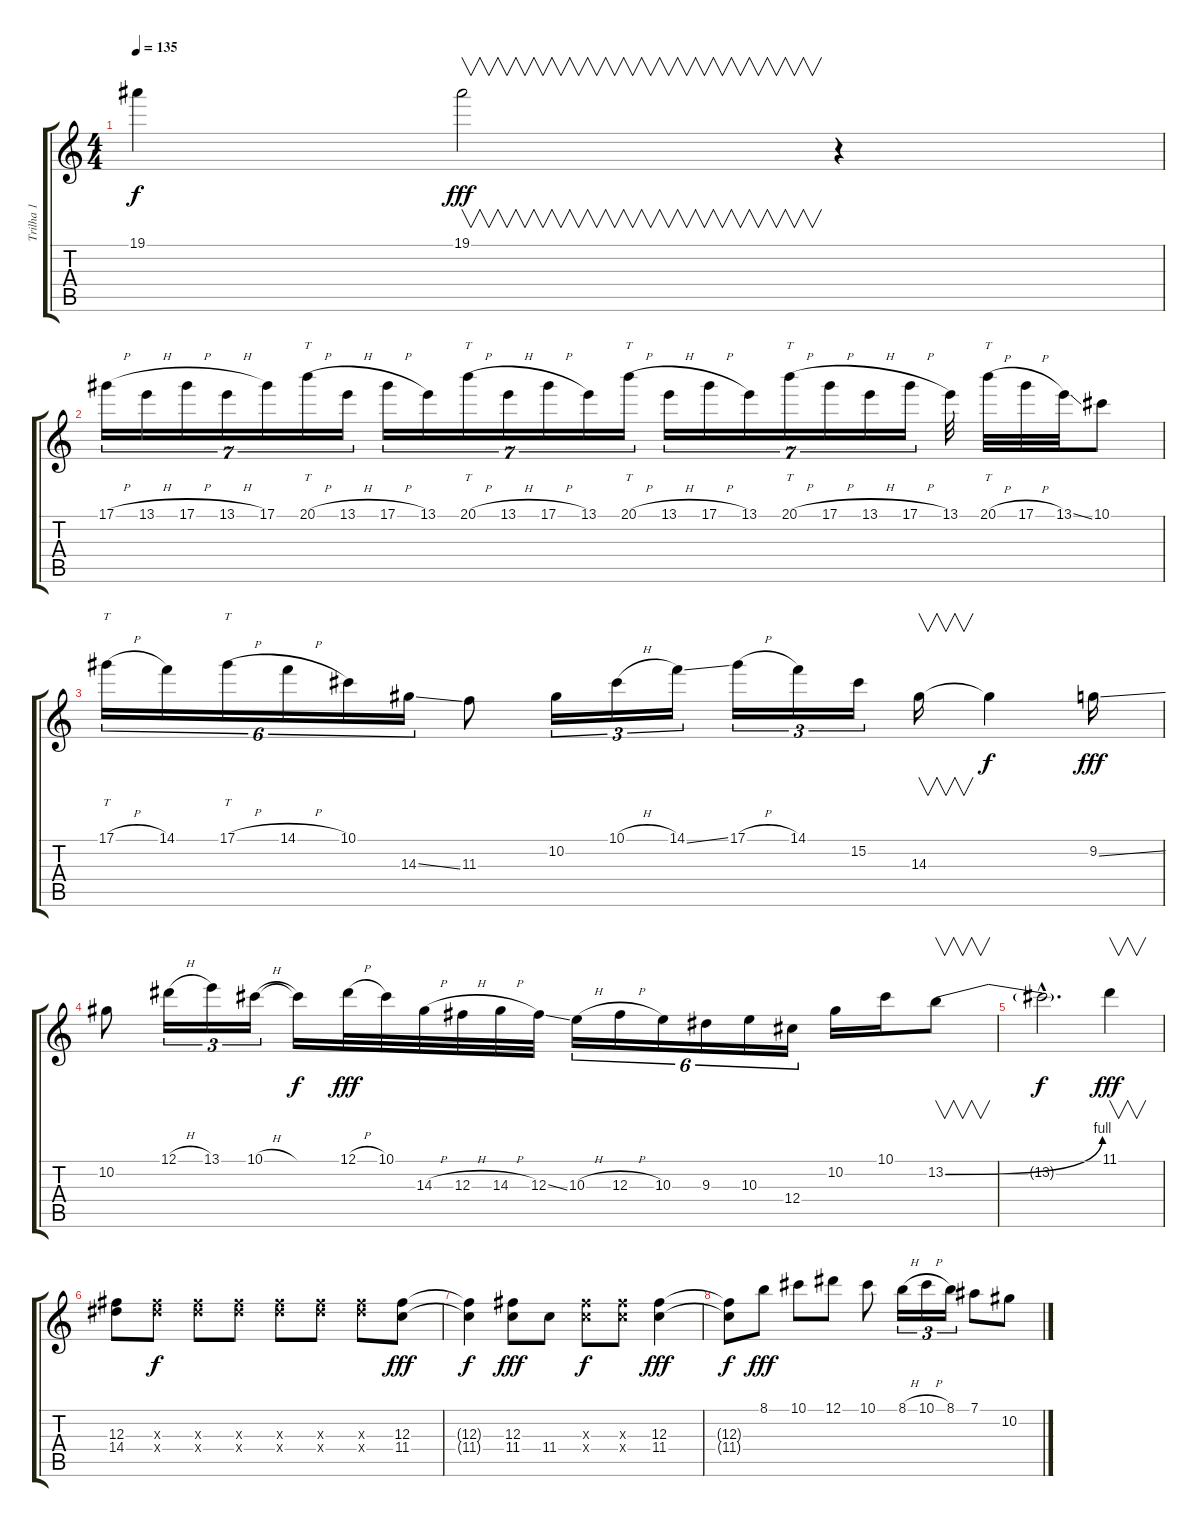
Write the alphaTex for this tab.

\track ("Trilha 1" "Trilha 1") {instrument overdrivenguitar}
\staff {score tabs}
\tuning (Eb4 Bb3 Gb3 Db3 Ab2 Eb2) {hide}
\ts (4 4)
\tempo 135
\clef g2
\ks c
19.1{t}.4{dy f} 19.1.2{v dy fff} r.4 |
17.1{h}.16{tu (7 4)} 13.1{h}.16{tu (7 4)} 17.1{h}.16{tu (7 4)} 13.1{h}.16{tu (7 4)} 17.1.16{tu (7 4)} 20.1{h}.16{tt tu (7 4)} 13.1{h}.16{tu (7 4)} 17.1{h}.16{tu (7 4)} 13.1.16{tu (7 4)} 20.1{h}.16{tt tu (7 4)} 13.1{h}.16{tu (7 4)} 17.1{h}.16{tu (7 4)} 13.1.16{tu (7 4)} 20.1{h}.16{tt tu (7 4)} 13.1{h}.16{tu (7 4)} 17.1{h}.16{tu (7 4)} 13.1.16{tu (7 4)} 20.1{h}.16{tt tu (7 4)} 17.1{h}.16{tu (7 4)} 13.1{h}.16{tu (7 4)} 17.1{h}.16{tu (7 4)} 13.1.32 20.1{h}.32{tt} 17.1{h}.32 13.1{ss}.32 10.1.8 |
17.1{h}.16{tt tu (6 4)} 14.1.16{tu (6 4)} 17.1{h}.16{tt tu (6 4)} 14.1{h}.16{tu (6 4)} 10.1.16{tu (6 4)} 14.3{ss}.16{tu (6 4)} 11.3.8 10.2.16{tu (3 2)} 10.1{h}.16{tu (3 2)} 14.1{ss}.16{tu (3 2)} 17.1{h}.16{tu (3 2)} 14.1.16{tu (3 2)} 15.2.16{tu (3 2)} 14.3.16{v} 14.3{t}.4{dy f} 9.2{ss}.16{dy fff} |
10.2.8 12.1{h}.16{tu (3 2)} 13.1.16{tu (3 2)} 10.1{h}.16{tu (3 2)} 10.1{t}.16{dy f} 12.1{h}.32{dy fff} 10.1.32 14.3{h}.32 12.3{h}.32 14.3{h}.32 12.3{ss}.32 10.3{h}.16{tu (6 4)} 12.3{h}.16{tu (6 4)} 10.3.16{tu (6 4)} 9.3.16{tu (6 4)} 10.3.16{tu (6 4)} 12.4.16{tu (6 4)} 10.2.16 10.1.16 13.2{be (bend 0 0 60 4)}.8{v} |
13.2{hac t}.2{d dy f} 11.1.4{v dy fff} |
(12.3 14.4).8 (12.3{x} 14.4{x}).8{dy f} (12.3{x} 14.4{x}).8 (12.3{x} 14.4{x}).8 (12.3{x} 14.4{x}).8 (12.3{x} 14.4{x}).8 (12.3{x} 14.4{x}).8 (12.3 11.4).8{dy fff} |
(12.3{t} 11.4{t}).4{dy f} (12.3 11.4).8{dy fff} 11.4.8 (12.3{x} 11.4{x}).8{dy f} (12.3{x} 11.4{x}).8 (12.3 11.4).4{dy fff} |
(12.3{t} 11.4{t}).8{dy f} 8.1.8{dy fff} 10.1.8 12.1.8 10.1.8 8.1{h}.16{tu (3 2)} 10.1{h}.16{tu (3 2)} 8.1.16{tu (3 2)} 7.1.8 10.2.8
